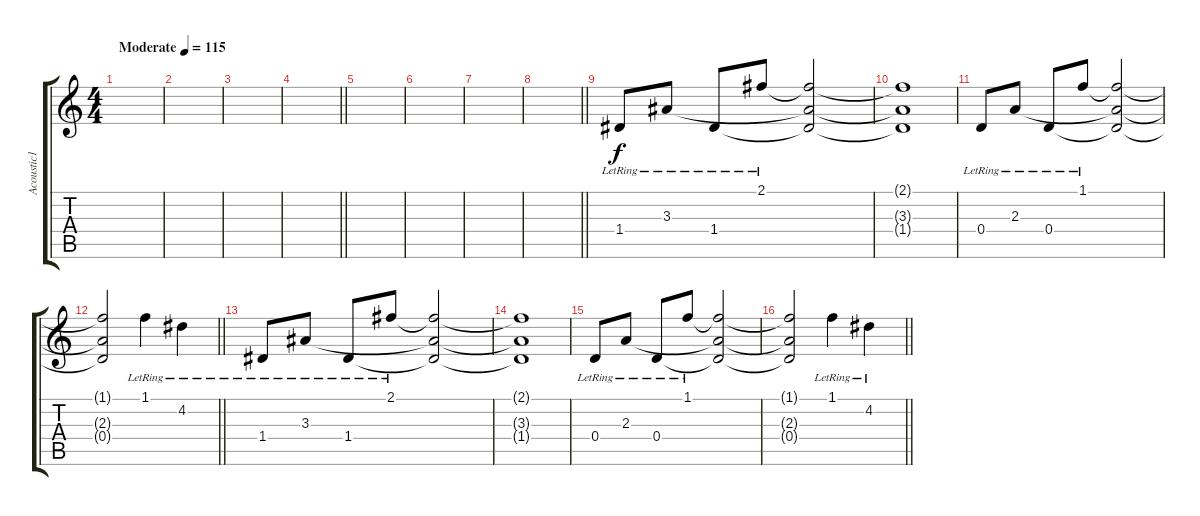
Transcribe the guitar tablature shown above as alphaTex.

\track ("Acoustic1" "Acoustic1") {instrument acousticguitarsteel}
\staff {score tabs}
\tuning (E4 B3 G3 D3 A2 D2) {hide}
\ts (4 4)
\tempo (115 "Moderate")
\clef g2
\ks c
|
|
|
\barLineRight lightlight
|
|
|
|
\barLineRight lightlight
|
1.4{lr}.8 3.3{lr}.8 1.4{lr}.8 2.1{lr}.8 (2.1{t} 3.3{t} 1.4{t}).2 |
(2.1{t} 3.3{t} 1.4{t}).1 |
0.4{lr}.8 2.3{lr}.8 0.4{lr}.8 1.1{lr}.8 (1.1{t} 2.3{t} 0.4{t}).2 |
\barLineRight lightlight
(1.1{t} 2.3{t} 0.4{t}).2 1.1{lr}.4 4.2{lr}.4 |
1.4{lr}.8 3.3{lr}.8 1.4{lr}.8 2.1{lr}.8 (2.1{t} 3.3{t} 1.4{t}).2 |
(2.1{t} 3.3{t} 1.4{t}).1 |
0.4{lr}.8 2.3{lr}.8 0.4{lr}.8 1.1{lr}.8 (1.1{t} 2.3{t} 0.4{t}).2 |
\barLineRight lightlight
(1.1{t} 2.3{t} 0.4{t}).2 1.1{lr}.4 4.2{lr}.4
